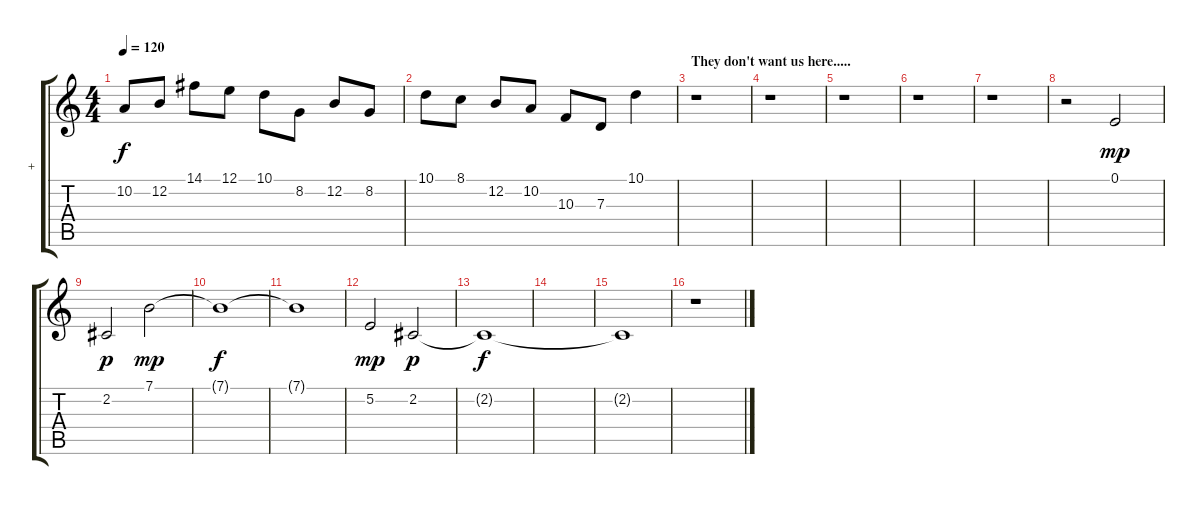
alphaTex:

\track ("+" "+") {instrument orchestralharp}
\staff {score tabs}
\tuning (E4 B3 G3 D3 A2 E2) {hide}
\ts (4 4)
\tempo 120
\clef g2
\ks c
10.2.8{dy f} 12.2.8 14.1.8 12.1.8 10.1.8 8.2.8 12.2.8 8.2.8 |
10.1.8 8.1.8 12.2.8 10.2.8 10.3.8 7.3.8 10.1.4 |
\section ("" "They don't want us here.....")
r.1 |
r.1 |
r.1 |
r.1 |
r.1 |
r.2{volume 11 balance 0 instrument birdtweet} 0.1.2{dy mp} |
2.2.2{dy p balance 16} 7.1.2{dy mp balance 8} |
7.1{t}.1{dy f} |
7.1{t}.1 |
5.2.2{dy mp balance 16} 2.2.2{dy p} |
2.2{t}.1{dy f} |
|
2.2{t}.1 |
r.1
